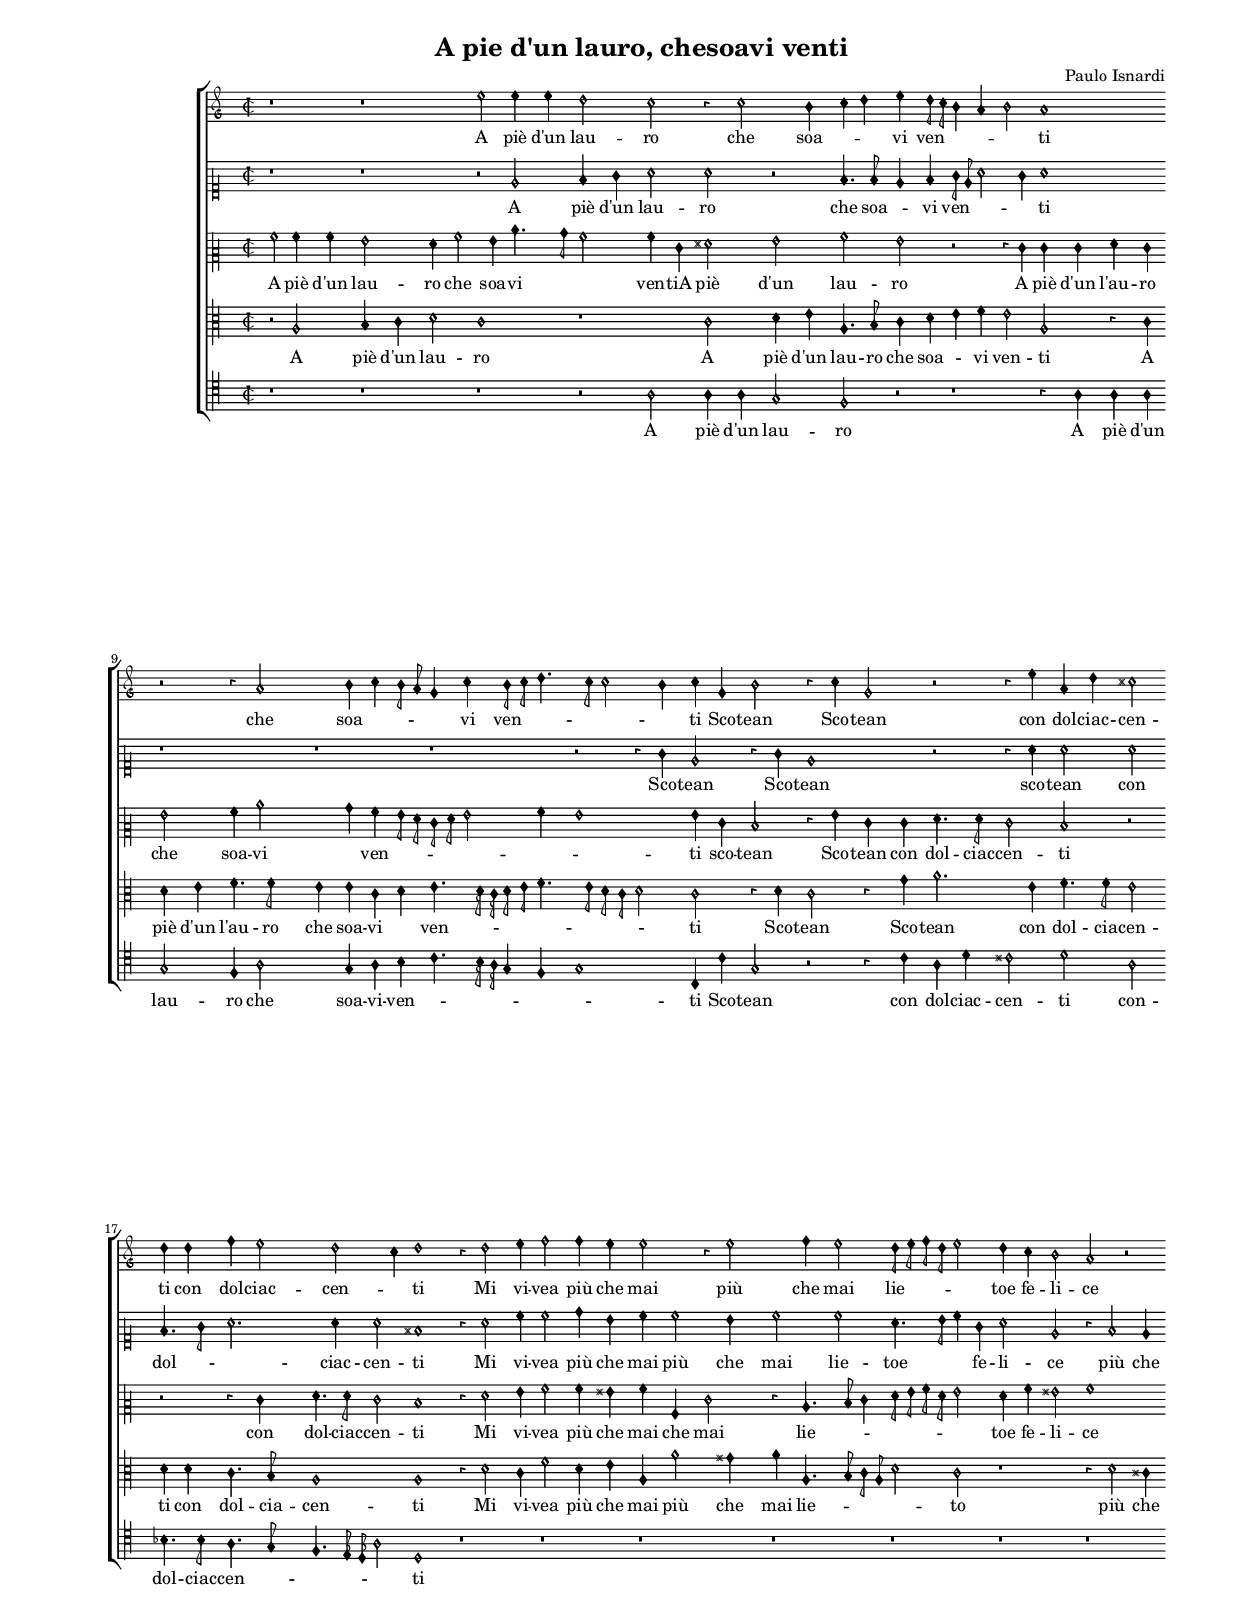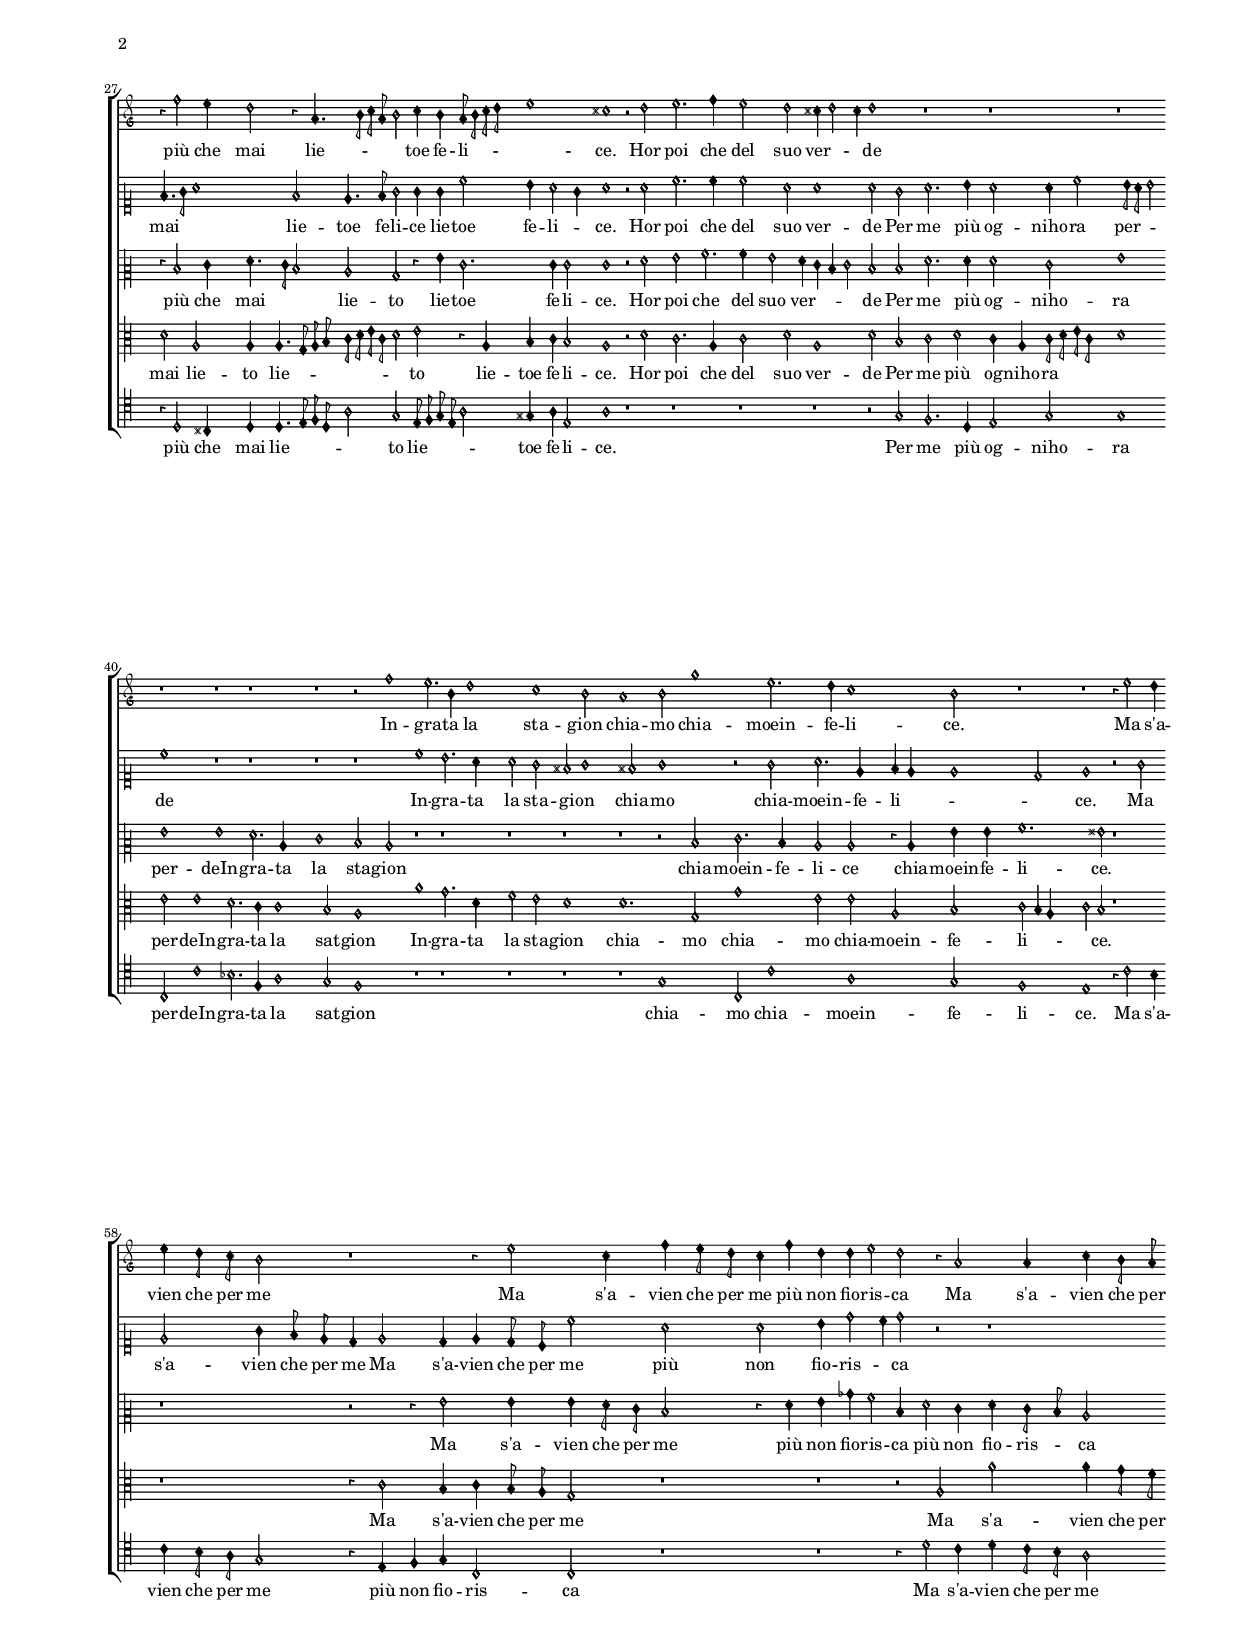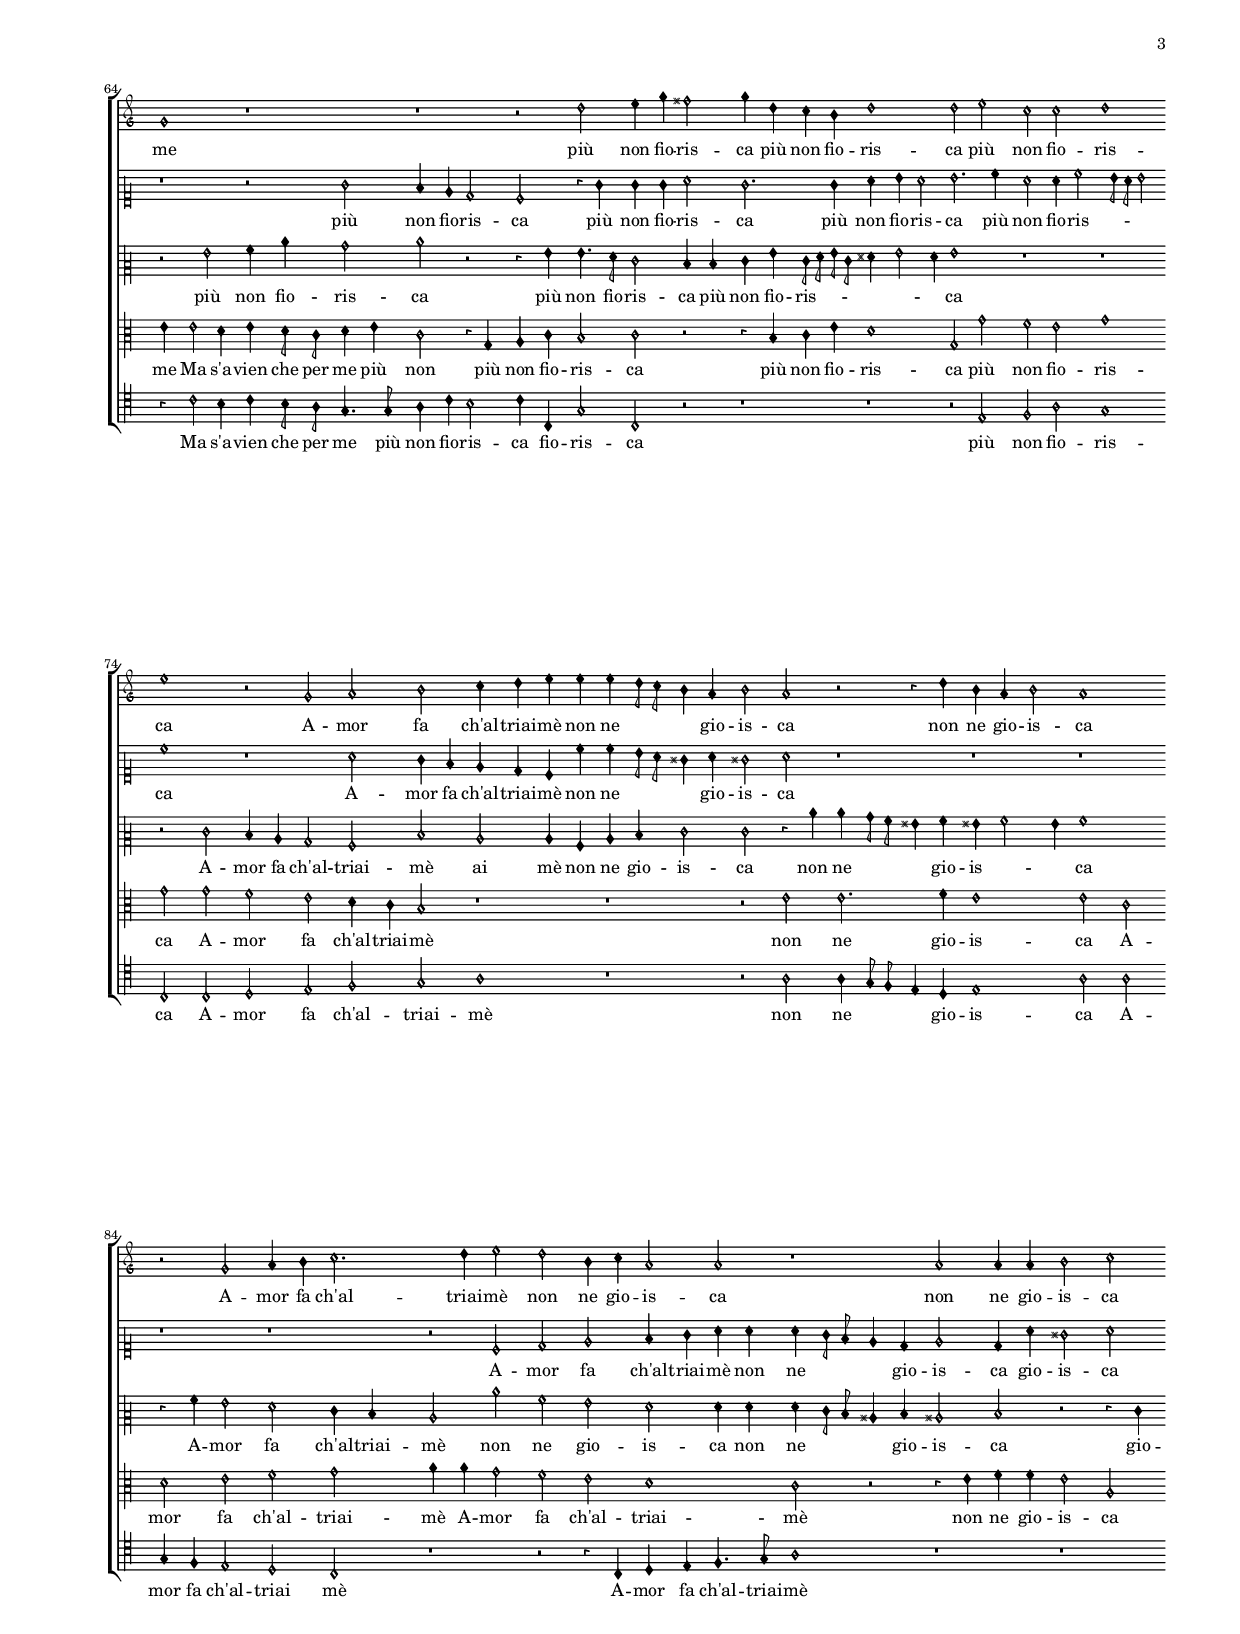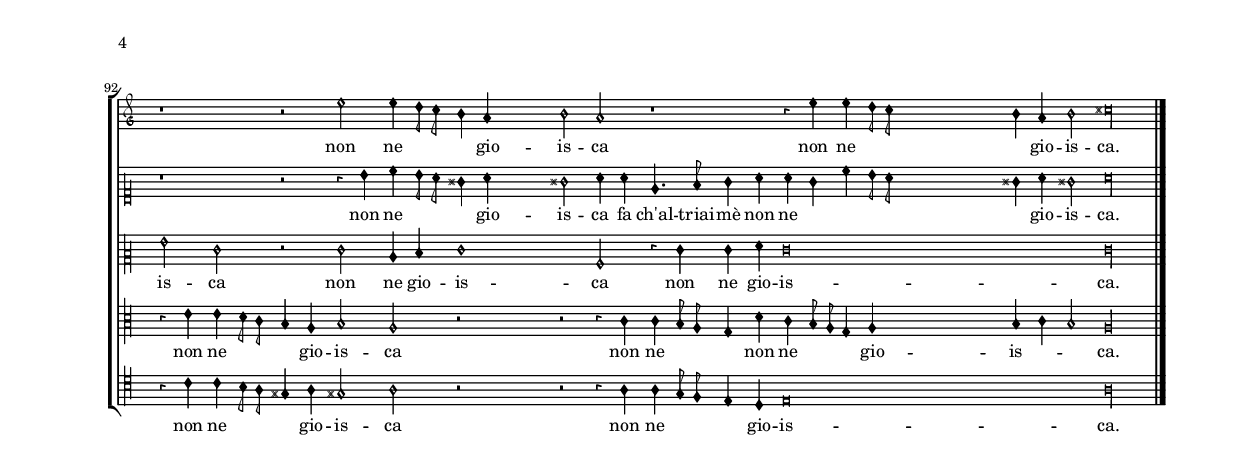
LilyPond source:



\version "2.12.0"







#(set-default-paper-size "a4")



\paper {
 top-system-spacing #'basic-distance = #10
  system-system-spacing #'basic-distance = #35
  last-bottom-spacing #'basic-distance = #10



  line-width    = 177.348\mm
 
 left-margin   = 19.9965\mm
 
 top-margin    = 12.656\mm

  bottom-margin = 12.656\mm
 
 %%indent = 0 \mm 

  %%set to ##t if your score is less than one page:
 
  ragged-last-bottom = ##t
 
  ragged-bottom = ##f
 
  %% system-separator-markup = \slashSeparator 
  
}




\header {

    title = "A pie d'un lauro, chesoavi venti"

    composer = "Paulo Isnardi"
    
}





AvoiceAA = \relative c'{
 \set Score.defaultBarType = "empty"
   \override Staff.TimeSignature #'style = #'mensural
\override Staff.Accidental #'glyph-name-alist = #alteration-mensural-glyph-name-alist
\override Stem #'flag-style = #'mensural
\override Stem #'thickness = #1.0
   \override Voice.NoteHead #'style = #'petrucci
\override Voice.Rest #'style = #'neomensural
\override Score.SpacingSpanner #'spacing-increment = #1.0 % tight spacing     
%% esto se usa para omitir el corchete   override Score.SystemStartBracket #'transparent = ##t
       \clef "petrucci-g"
   
    \key c \major 
    
 
    \time 2/2 
\autoBeamOff


    r1  | % 
\cadenzaOn
    r1 s4 
\cadenzaOff
   | % 2
  e'2 e4 e      | % 3
  
  d2 c      | % 4
  
  r4 c2 b4      | % 5
   
 c d e d8 c         | % 6
 
\set Score.currentBarNumber = #7
   b4 a b2      | % 7
  
  a1      | % 8
  
\cadenzaOn
  r2 r4 a2  
 \cadenzaOff
     | % 9
  
  s4 b c b8 a      | % 10
 
 \cadenzaOn
  g4 c b8 c d4.  
  \cadenzaOff
         | % 11

\set Score.currentBarNumber = #12
    s8 c c2 b4      | % 12
 
   c g b2      | % 13
 
   r4 c g2      | % 14
  
  r r4 e'      | % 15
    a, d cis2         | % 16
 
\set Score.currentBarNumber = #17
\cadenzaOn
   d4 d f e2  
  \cadenzaOff
     | % 17
 
   s4 d2 c4      | % 18
 
   d1      | % 19
 
   r4 d2 e4      | % 20
  
  f2 f4 e      | % 21
 
\cadenzaOn
   e2 r4 e2 
     \cadenzaOff
        | % 22

\set Score.currentBarNumber = #23
    s4 f e2      | % 23
 
   d8 e f d e2      | % 24
 
   d4 c b2      | % 25
 
   a r      | % 26
 
\cadenzaOn
   r4 f'2 e4  s2 
  \cadenzaOff
     | % 27
  
\cadenzaOn
  d2 r4 a4. 
   \cadenzaOff
        | % 28
 
\set Score.currentBarNumber = #29
   s8 b c a b2      | % 29
 
\cadenzaOn
   c4 b a8 b c d s4 
   \cadenzaOff
     | % 30
 
\cadenzaOn
   e1  s4  
   \cadenzaOff
   | % 31
 
   cis1      | % 32
 
   r2 d      | % 33

\cadenzaOn
    e2. f4  s4 
    \cadenzaOff
    | % 34
 
   e2 d         | % 35
 
\set Score.currentBarNumber = #36
   cis4 d2  cis4      | % 36
 
   d1      | % 37
 
   r1  | % 
  
\cadenzaOn
   r1 s4 
 \cadenzaOff
    | % 39 
   r1 | % 40 
\cadenzaOn
   r1 s2 
\cadenzaOff
   | % 41 
\cadenzaOn
   r1 s4 
\cadenzaOff
      | % 42 
\set Score.currentBarNumber = #43
\cadenzaOn
   r1 s2 
\cadenzaOff
   | % 43 
   r1 | % 44
\cadenzaOn
  r2 f1  
  \cadenzaOff
     | % 45

\cadenzaOn
    s2 e2.  
    \cadenzaOff
   | % 46
 
 \cadenzaOn
  s4 b d1  
     \cadenzaOff
    | % 47
 
 \cadenzaOn
  s2 c1  
   \cadenzaOff
     | % 48
 
\cadenzaOn
   s2 b  s2 
 \cadenzaOff
          | % 49

\cadenzaOn
\set Score.currentBarNumber = #50
    a1  s2 
  \cadenzaOff
     | % 50
 
\cadenzaOn
   b2 g'1 
     \cadenzaOff
    | % 51
  
\cadenzaOn
  s2 e2. s4 
    \cadenzaOff
    | % 52
 
\cadenzaOn
   s4 d c1  
    \cadenzaOff
    | % 53
 
\cadenzaOn
   s2 b  s2 
    \cadenzaOff
   | % 54
 
\cadenzaOn
   r1 s2 
   \cadenzaOff
   | % 
   r1     | % 56
\set Score.currentBarNumber = #57
   r4 e2 d4      | % 57
  
  e d8 c b2      | % 58
 
\cadenzaOn
   r1  s4 
  \cadenzaOff
   | % 
 
   r4 e2 c4      | % 60
 
   f e8 d c4 f      | % 61
 
   d d e2         | % 62
  
\set Score.currentBarNumber = #63
\cadenzaOn
  d r4 a2 
    \cadenzaOff
     | % 63
 
   s4 a c b8 a      | % 64
 
   g1      | % 65
 
   r1  | % 
   r1 | % 67
   r2 d'         | % 68
 
\set Score.currentBarNumber = #69
   e4 g fis2      | % 69
 
   g4 d c b      | % 70
 
   d1      | % 71
 
   d2 e      | % 72
 
\cadenzaOn
   c c  s4 
  \cadenzaOff
      | % 73
  
  d1      | % 74
 
   e         | % 75
 
\set Score.currentBarNumber = #76
   r2 g,      | % 76
 
   a b      | % 77
 
   c4 d e e      | % 78
  
  e d8 c b4 a      | % 79
  
  b2 a      | % 80
 
   r r4 d         | % 81
 
\set Score.currentBarNumber = #82
   b a b2      | % 82
 
   a1      | % 83
  
  r2 g      | % 84
 
\cadenzaOn
   a4 b c2.  
    \cadenzaOff
     | % 85
 
   s4 d e2      | % 86
 
   d b4 c         | % 87
 
\set Score.currentBarNumber = #88
   a2 a      | % 88
 
   r1  | % 
 
   a2 a4 a      | % 90
 
   b2 c      | % 91
 
   r1  | % 
 
   r2 e         | % 93
 
\set Score.currentBarNumber = #94
\cadenzaOn
   e4 d8 c b4 a s2 
     \cadenzaOff
       | % 94
 
   b2 a      | % 95
 
   r1  | % 

\cadenzaOn
    r4 e' e d8 c  s1
 \cadenzaOff
       | % 97
  
  b4 a b2     | % 98
  
  cis\longa  \bar "|." 
\override Staff.BarLine #'transparent = ##f

}% end of last bar in partorvoice

 






AvoiceBA = \relative c'{

     \override Staff.TimeSignature #'style = #'mensural
\override Staff.Accidental #'glyph-name-alist = #alteration-mensural-glyph-name-alist
\override Stem #'flag-style = #'mensural
\override Stem #'thickness = #1.0
   \override Voice.NoteHead #'style = #'petrucci
\override Voice.Rest #'style = #'neomensural  
\override Score.SpacingSpanner #'spacing-increment = #1.0 % tight spacing     
  \clef "petrucci-c1"
    \key c \major 
    
 
    \time 2/2 
\autoBeamOff


    r1  | % 
 
\cadenzaOn
    r1 s4 
\cadenzaOff
    | % 2
   r2 e      | % 3
 
   f4 g a2      | % 4
 
   a r      | % 5
  
  f4. f8 e4 f      | % 6
 
   g8 e8 a2 g4      | % 7
 
   a1      | % 8
  
\cadenzaOn
  r1 s4 
\cadenzaOff
    | % 
 
  r1 | % 10 
\cadenzaOn
  r1 s8 
\cadenzaOff
    | % 11 
  r2 r4 g      | % 12
  
  e2 r4 g      | % 13
 
   e1      | % 14
 
   r2 r4 a      | % 15
 
   a2 a      | % 16
 
\cadenzaOn
   f4. g8 a2.  
 \cadenzaOff
      | % 17
 
   s4 a a2      | % 18
 
   fis1      | % 19
  
  r4 a2 c4      | % 20
 
   c2 d4 b      | % 21

\cadenzaOn
    c c2 b4  s4 
   \cadenzaOff
     | % 22

    c2 c      | % 23
 
   a4. b8 c4 g      | % 24
 
   a2 e      | % 25
  
  r4 f2 e4      | % 26
 
\cadenzaOn
   f4. g8 a1  
   \cadenzaOff
    | % 27
 
\cadenzaOn
   s2 f   s8 
  \cadenzaOff
    | % 28
 
   e4. f8 g2      | % 29
 
\cadenzaOn
   g4 g c2 s4 
  \cadenzaOff
     | % 30
 
\cadenzaOn
   b4 a2 g4   s4 
   \cadenzaOff
    | % 31

    a1      | % 32
 
   r2 a      | % 33
 
\cadenzaOn
   c2. c4  s4 
      \cadenzaOff
    | % 34
  
  c2 a      | % 35
 
   a1      | % 36
  
  a2 g      | % 37
  
  a2. b4      | % 38
 
\cadenzaOn
   a2 a4 c2   
 \cadenzaOff
     | % 39
 
   s4 b8 a b2      | % 40
 
\cadenzaOn
   c1   s2 
  \cadenzaOff
     | % 41
  
\cadenzaOn
  r1 s4 
 \cadenzaOff
    | % 

\cadenzaOn
  r1 s2 
\cadenzaOff
   | % 43 
  r1 | % 44 
\cadenzaOn
  r1 s2 
\cadenzaOff
   | % 45 
\cadenzaOn
   c1  s4 
  \cadenzaOff
    | % 46
  
\cadenzaOn
  b2. a4  s2 
    \cadenzaOff
    | % 47
 
\cadenzaOn
   a2 g  s2 
  \cadenzaOff
    | % 48
 
\cadenzaOn
   fis g1 
   \cadenzaOff
      | % 49
 
\cadenzaOn
   s2  fis!  s2 
   \cadenzaOff
    | % 50
 
\cadenzaOn
   g1  s2 
     \cadenzaOff
   | % 51
 
\cadenzaOn
   r2 g   s2 
    \cadenzaOff
    | % 52
 
\cadenzaOn
   a2. e4  s2  
  \cadenzaOff
   | % 53
 
\cadenzaOn
   fis4 e e1   
  \cadenzaOff
    | % 54
 
\cadenzaOn
   s2 d s2 
   \cadenzaOff
    | % 55
 
   e1      | % 56
  
  r2 g      | % 57
 
   e g4 f8 e      | % 58
 
\cadenzaOn
   d4 e2 d4  s4 
   \cadenzaOff
     | % 59
 
   e d8 c c'2      | % 60
 
   a a      | % 61
 
   b4 d2 c4      | % 62
 
\cadenzaOn
   d2 r  s4 
    \cadenzaOff
     | % 63
 
   r1  | % 
 
   r1 | % 65
   r2 g,      | % 66
 
   f4 e d2      | % 67
 
   c r4 g'      | % 68
 
   g g a2      | % 69
 
   g2. g4      | % 70
 
   a b a2      | % 71
 
   b2. c4      | % 72
 
\cadenzaOn
   a2 a4 c2   
    \cadenzaOff
     | % 73
 
   s4 b8 a b2      | % 74
 
   c1      | % 75
 
   r1  | % 

    a2 g4 f      | % 77

    e d c c'      | % 78
 
   c b8 a gis4 a      | % 79
  
  gis2 a      | % 80
  
  r1  | % 
  r1 | % 82 
  r1 | % 83 
  r1 | % 84 
\cadenzaOn
  r1 s4 
  \cadenzaOff
    | % 85
  r2 c,      | % 86
 
   d e      | % 87
   
 f4 g a a      | % 88
  
  a g8 f e4 d      | % 89
 
   e2 d4 a'      | % 90
  
  gis2 a      | % 91
  
  r1  | % 
 
   r2 r4 b      | % 93
  
\cadenzaOn
  c b8 a gis4 a  s2 
   \cadenzaOff
        | % 94
 
   gis!2 a4 a      | % 95

    e4. f8 g4 a      | % 96
 
 \cadenzaOn
   a g c b8 a  s1
   \cadenzaOff
    | % 97
 
   gis4 a gis!2     | % 98
 
   a\longa  \bar "|." 
\override Staff.BarLine #'transparent = ##f
}% end of last bar in partorvoice

 






AvoiceCA = \relative c'{

 \override Staff.TimeSignature #'style = #'mensural
\override Staff.Accidental #'glyph-name-alist = #alteration-mensural-glyph-name-alist
\override Stem #'flag-style = #'mensural
\override Stem #'thickness = #1.0
   \override Voice.NoteHead #'style = #'petrucci
\override Voice.Rest #'style = #'neomensural
\override Score.SpacingSpanner #'spacing-increment = #1.0 % tight spacing     
    \clef "petrucci-c2"
   
    \key c \major 
    
 
    \time 2/2 
\autoBeamOff


    a'2 a4 a      | % 1
 
\cadenzaOn
   g2 f4 a2  
\cadenzaOff
       | % 2
 
   s4 g c4. b8      | % 3
 
   a2 a4 e      | % 4
  
  fis2 g      | % 5
  
  a g      | % 6
 
   r r4 e      | % 7
 
   e e f e      | % 8
 
\cadenzaOn
   g2 a4 c2  
  \cadenzaOff
     | % 9
 
   s4 b a g8 f      | % 10
 
\cadenzaOn
   e f g2 a4  s8 
    \cadenzaOff
    | % 11
 
   g1      | % 12

    g4 e d2      | % 13
  
  r4 g e e      | % 14
 
   f4. f8 e2      | % 15

    d r      | % 16
 
\cadenzaOn
   r r4 e  s4 
  \cadenzaOff
     | % 17

    f4. f8 e2      | % 18

    d1      | % 19
  
  r4 f2 g4      | % 20
 
   a2 a4 gis      | % 21

\cadenzaOn
    a a, e'2  s4 
    \cadenzaOff
     | % 22
 
   r4 c4. d8 e4      | % 23

    f8 g a f g2      | % 24

    f4 a gis2      | % 25
 
   a1      | % 26
 
\cadenzaOn
   r4 d,2 e4  s2 
   \cadenzaOff
    | % 27
 
\cadenzaOn
   f4. e8 d2 s8 
   \cadenzaOff
    | % 28
 
   c2 b      | % 29
 
\cadenzaOn
   r4 g' e2.  
   \cadenzaOff
     | % 30
 
\cadenzaOn
   s4 e e2   s4 
   \cadenzaOff
    | % 31
 
   e1      | % 32
 
   r2 f      | % 33
 
\cadenzaOn
   g a2. 
     \cadenzaOff
    | % 34

    a4 g2 f4      | % 35
  
  e d e2      | % 36
 
   d d      | % 37
 
   f2. f4      | % 38
 
\cadenzaOn
   f2 e  s4 
    \cadenzaOff
     | % 39
  
  g1      | % 40
 
\cadenzaOn
   g   s2 
   \cadenzaOff
   | % 41
  
\cadenzaOn
  g1 s4 
   \cadenzaOff
     | % 42
 
\cadenzaOn
   f2. c4  s2 
   \cadenzaOff
    | % 43

    e1      | % 44
 
\cadenzaOn
   d2 c   s2 
   \cadenzaOff
    | % 45
 
\cadenzaOn
   r1 s4 
  \cadenzaOff
   | % 
 
\cadenzaOn
   r1 s2 
 \cadenzaOff
   | % 47 
\cadenzaOn
   r1 s2 
\cadenzaOff
   | % 48 
\cadenzaOn
   r1 s2 
\cadenzaOff
   | % 49 
\cadenzaOn
   r1 s2 
 \cadenzaOff
   | % 50
\cadenzaOn
   r2 d  s2 
   \cadenzaOff
    | % 51
 
\cadenzaOn
   e2. d4   s2 
  \cadenzaOff
    | % 52

\cadenzaOn
    c2 c  s2 
   \cadenzaOff
    | % 53

\cadenzaOn
    r4 c g' g  s2 
   \cadenzaOff
      | % 54
 
\cadenzaOn
   a1.  
   \cadenzaOff
      | % 55
  
  s2 gis      | % 56

    r1  | % 

    r1 | % 58 
\cadenzaOn
   r2 r4 g2   
   \cadenzaOff
    | % 59
 
   s4 g g f8 e      | % 60
 
   d2 r4 f      | % 61

    g bes a2      | % 62
 
\cadenzaOn
   d,4 f2 e4  s4 
   \cadenzaOff
    | % 63
 
   f e8 d c2      | % 64
 
   r g'      | % 65

    a4 c b2      | % 66
 
   c r      | % 67
  
  r4 g g4. f8      | % 68
 
   e2 d4 d      | % 69
 
   e g e8 f g e      | % 70
 
   fis4 g2  fis4      | % 71
 
   g1      | % 72
 
\cadenzaOn
   r1 s4 
 \cadenzaOff
    | % 
 
   r1 | % 74
   r2 e      | % 75
  
  d4 c b2      | % 76
 
   a d      | % 77
  
  c c4 a      | % 78
 
   c d e2      | % 79

    e r4 c'      | % 80

    c b8 a gis4 a      | % 81
  
  gis a2 gis4      | % 82
 
   a1      | % 83
 
   r4 a g2      | % 84
 
\cadenzaOn
   f e4 d   s4 
 \cadenzaOff
     | % 85
 
   c2 c'      | % 86
 
   a g      | % 87
  
  f f4 f      | % 88
 
   f e8 d cis4 d      | % 89
 
   cis2 d      | % 90
 
   r r4 e      | % 91
 
   g2 e      | % 92

    r e      | % 93
 
\cadenzaOn
   c4 d e1  
   \cadenzaOff
      | % 94
 
   s2 a,      | % 95
 
   r4 e' e f      | % 96
 
 \cadenzaOn
   e\breve   
   \cadenzaOff
   | % 97
 
   s1     | % 98
 
   e\longa  \bar "|." 
\override Staff.BarLine #'transparent = ##f
}% end of last bar in partorvoice

 






AvoiceDA = \relative c{

   \override Staff.TimeSignature #'style = #'mensural
\override Staff.Accidental #'glyph-name-alist = #alteration-mensural-glyph-name-alist
\override Stem #'flag-style = #'mensural
\override Stem #'thickness = #1.0
   \override Voice.NoteHead #'style = #'petrucci
\override Voice.Rest #'style = #'neomensural
\override Score.SpacingSpanner #'spacing-increment = #1.0 % tight spacing     
    \clef "petrucci-c3"

    \key c \major 
    
 
    \time 2/2
\autoBeamOff

 
    r2 a'      | % 1
 
\cadenzaOn
   b4 c d2  s4 
\cadenzaOff
       | % 2
 
   c1      | % 3
  
  r1  | % 
  
  c2 d4 e      | % 5
 
   a,4. b8 c4 d      | % 6
 
   e f e2      | % 7
 
  a, r4 c      | % 8
  
\cadenzaOn
  d e f4. f8  s4 
 \cadenzaOff
       | % 9
 
   e4 e c d      | % 10
  
\cadenzaOn
  e4. d16 c d8 e f4.  
 \cadenzaOff
      | % 11
 
   s8 e d c d2      | % 12
 
   c r4 d      | % 13
  
  c2 r4 g'      | % 14
 
   a2. e4      | % 15
 
   f4. f8 e2      | % 16
  
\cadenzaOn
  d4 d c4. b8  s4 
  \cadenzaOff
      | % 17
  
  a1      | % 18
 
   a      | % 19
 
   r4 d2 c4      | % 20
 
   f2 d4 e      | % 21
 
\cadenzaOn
   a, a'2 gis4  s4 
   \cadenzaOff
    | % 22
 
   a a,4. b8 c a      | % 23
 
   d2 c      | % 24
  
  r1  | % 
 
   r4 d2 cis4      | % 26
 
\cadenzaOn
   d2 a   s2 
   \cadenzaOff
    | % 27
  
\cadenzaOn
  a4 a4. g8 a b s8 
     \cadenzaOff
     | % 28
 
   c d e c d2      | % 29
 
\cadenzaOn
   e r4 a, s4 
     \cadenzaOff
     | % 30
 
\cadenzaOn
   b c b2  s4 
     \cadenzaOff
      | % 31
 
   a1      | % 32
 
   r2 d      | % 33
 
\cadenzaOn
   c2. a4 s4 
     \cadenzaOff
      | % 34
 
   c2 d      | % 35
 
   a1      | % 36
  
  d2 b      | % 37
 
   c d      | % 38

\cadenzaOn
    c4 a c8 d e c  s4 
  \cadenzaOff
      | % 39

    d1      | % 40

\cadenzaOn
    e2 e1  
    \cadenzaOff
   | % 41
 
\cadenzaOn
   s2 d2.  
    \cadenzaOff
    | % 42
 
\cadenzaOn
   s4 c c1  
    \cadenzaOff
    | % 43
 
   s2 b      | % 44
  
\cadenzaOn
  a1   s2  
  \cadenzaOff
    | % 45
 
 \cadenzaOn
  a'1  s4 
    \cadenzaOff
   | % 46
 
\cadenzaOn
   g2. d4  s2 
    \cadenzaOff
   | % 47
 
\cadenzaOn
   f2 e  s2 
     \cadenzaOff
   | % 48
  
\cadenzaOn
  d1  s2 
   \cadenzaOff
    | % 49
 
\cadenzaOn
   d1.  
   \cadenzaOff
     | % 50
 
\cadenzaOn
   s2 g, s2 
    \cadenzaOff
     | % 51
 
\cadenzaOn
   g'1  s2 
    \cadenzaOff
     | % 52
  
\cadenzaOn
  e2 e  s2 
   \cadenzaOff
     | % 53
 
\cadenzaOn
   a, b  s2 
   \cadenzaOff
     | % 54
 
\cadenzaOn
   c b4 a  s2 
   \cadenzaOff
      | % 55
 
   c2 b      | % 56
 
   r1  | % 
   r1 | % 58
\cadenzaOn
    r4 c2 b4  s4 
    \cadenzaOff
      | % 59
  
  c b8 a g2      | % 60
 
   r1  | % 
   r1 | % 62
\cadenzaOn
   r2 a  s4  
 \cadenzaOff
      | % 63
 
   a'2 a4 g8 f      | % 64
 
   e4 e2 d4      | % 65
 
   e d8 c d4 e      | % 66
 
   c2 r4 g      | % 67
 
   a c b2      | % 68
  
  c r      | % 69
  
  r4 b c e      | % 70
 
   d1      | % 71
 
   g,2 g'      | % 72
 
\cadenzaOn
   f e  s4 
 \cadenzaOff
     | % 73
 
   g1      | % 74
 
   g2 g      | % 75
 
   f e      | % 76
 
   d4 c b2      | % 77
 
   r1  | % 
   r1 | % 79
    r2 e      | % 80
 
   e2. f4      | % 81
 
   e1      | % 82
  
  e2 c      | % 83
 
   d e      | % 84
 
\cadenzaOn
   f g s4 
   \cadenzaOff
     | % 85
 
   a4 a g2      | % 86
 
   f e      | % 87
 
   d1      | % 88
 
   c2 r      | % 89
  
  r4 e f f      | % 90
 
   e2 a,      | % 91
 
   r4 e' e d8 c      | % 92
 
   b4 a b2      | % 93
 
\cadenzaOn
   a r s2 
   \cadenzaOff
      | % 94
 
   r r4 c      | % 95
 
   c b8 a g4 d'      | % 96
 
 \cadenzaOn
   c b8 a g4 a   s1
     \cadenzaOff
    | % 97
 
   b4 c b2      | % 98
 
   a\longa  \bar "|." 
\override Staff.BarLine #'transparent = ##f
}% end of last bar in partorvoice

 






AvoiceEA = \relative c{

    \override Staff.TimeSignature #'style = #'mensural
\override Staff.Accidental #'glyph-name-alist = #alteration-mensural-glyph-name-alist
\override Stem #'flag-style = #'mensural
\override Stem #'thickness = #1.0
   \override Voice.NoteHead #'style = #'petrucci
\override Voice.Rest #'style = #'neomensural
\override Score.SpacingSpanner #'spacing-increment = #1.0 % tight spacing 
      \clef "petrucci-c4"  
   \key c \major 
    

    \time 2/2 

\autoBeamOff

    r1  | % 
\cadenzaOn
    r1 s4 
\cadenzaOff
     | % 2 
    r1 | % 3 
   r2 a'      | % 4
 
   a4 a g2      | % 5
   
 f r      | % 6
  
  r1  | % 
  
  r4 a a a      | % 8
 
\cadenzaOn
   g2 f4 a2  
 \cadenzaOff
      | % 9
 
   s4 g a b      | % 10
  
\cadenzaOn
  c4. b16 a g4 f  s8 
   \cadenzaOff
     | % 11
 
   g1      | % 12
   
 c,4 c' g2      | % 13
 
   r r4 c      | % 14
 
   a d cis2      | % 15
 
   d a      | % 16
 
\cadenzaOn
   bes4.  bes8 a4. g8  s4 
    \cadenzaOff
     | % 17
 
   f4. e16 d a'2      | % 18
 
   d,1      | % 19
 
   r1  | % 
 
   r1 | % 21 
\cadenzaOn
   r1 s4 
  \cadenzaOff
     | % 22 
   r1 | % 23 
   r1 | % 24 
   r1 | % 25 
   r1 | % 26
\cadenzaOn
   r4 d2 cis4   s2 
  \cadenzaOff
   | % 27
  
\cadenzaOn
  d4 d4. e8 f d   s8 
  \cadenzaOff
   | % 28
 
   a'2 g      | % 29

  \cadenzaOn
  e8 f g e a2  s4 
  \cadenzaOff
    | % 30
  
\cadenzaOn
  gis4 a e2  s4 
   \cadenzaOff
    | % 31
 
  a1      | % 32
 
   r1  | % 

\cadenzaOn
   r1 s4 
 \cadenzaOff
   | % 34 
   r1 | % 35 
   r1 | % 36
    r2 g      | % 37

    f2. d4      | % 38
 
\cadenzaOn
   e2 g  s4 
  \cadenzaOff
     | % 39
 
   g1      | % 40
 
\cadenzaOn
   c,2 c'1  
   \cadenzaOff
     | % 41
 
\cadenzaOn
   s2 bes2.  
     \cadenzaOff
   | % 42
 
\cadenzaOn
   s4 f a1   
    \cadenzaOff
   | % 43
 
   s2 g      | % 44
 
\cadenzaOn
   f1   s2 
    \cadenzaOff
    | % 45
 
\cadenzaOn
   r1 s4 
 \cadenzaOff
    | % 

\cadenzaOn
   r1 s2 
 \cadenzaOff
   | % 47 
\cadenzaOn
   r1 s2 
 \cadenzaOff
   | % 48 
\cadenzaOn
   r1 s2 
 \cadenzaOff
   | % 49 
\cadenzaOn
   r1 s2 
 \cadenzaOff
   | % 50 
\cadenzaOn
   g1  s2 
    \cadenzaOff
   | % 51
 
\cadenzaOn
   c,2 c'1  
    \cadenzaOff
    | % 52

\cadenzaOn
    s2 a1   
    \cadenzaOff
   | % 53
 
\cadenzaOn
   s2 g  s2 
    \cadenzaOff
    | % 54
 
\cadenzaOn
   f1  s2  
   \cadenzaOff
    | % 55
   
 e1      | % 56

    r4 c'2 b4      | % 57
 
   c b8 a g2      | % 58
 
\cadenzaOn
   r4 e f g  s4 
    \cadenzaOff
     | % 59
 
   c,2 c      | % 60
 
   r1  | % 
   r1 | % 62

\cadenzaOn
    r4 d'2 c4  s4 
    \cadenzaOff
      | % 63
 
   d c8 b a2      | % 64
  
  r4 c2 b4      | % 65
 
   c b8 a g4. g8      | % 66
 
   a4 c b2      | % 67
  
  c4 c, g'2      | % 68
 
   c, r      | % 69
  
  r1  | % 

  r1 | % 71 
   r2 e      | % 72
 
\cadenzaOn
   f a   s4 
    \cadenzaOff
     | % 73
 
   g1      | % 74
  
  c,2 c      | % 75
  
  d e      | % 76
 
   f g      | % 77
 
   a1      | % 78
 
   r1  | % 
  
  r2 a      | % 80

    a4 g8 f e4 d      | % 81

    e1      | % 82
 
   a2 a      | % 83

    g4 f e2      | % 84
 
\cadenzaOn
   d c   s4 
 \cadenzaOff
     | % 85
 
   r1  | % 

    r2 r4 c      | % 87
 
   d e f4. g8      | % 88
 
   a1      | % 89
  
  r1  | % 
  r1 | % 91
    r4 c c b8 a      | % 92
 
   gis4 a gis!2      | % 93
 
\cadenzaOn
   a r s2 
    \cadenzaOff
     | % 94
  
  r r4 a      | % 95
  
  a g8 f e4 d      | % 96
 
 \cadenzaOn
   e\breve 
   \cadenzaOff
      | % 97
  
  s1    | % 98
  
  a\longa  \bar "|." 
\override Staff.BarLine #'transparent = ##f
}% end of last bar in partorvoice






      ApartAverseA = \lyricmode { 

\set stanza = \skip4 A   piè     d'un   lau -- ro che
  soa -- \skip4 \skip4 vi ven -- \skip4 \skip4 \skip4 \skip4 ti   che       soa
  -- \skip4 \skip4 \skip4 \skip4 vi ven -- \skip4 \skip4 \skip4 \skip4 \skip4 ti Sco --
  tean Sco -- tean con dol -- ciac -- cen -- ti con dol -- ciac -- cen
  -- \skip4 ti Mi vi -- vea   più   che mai   più       che mai lie --
\skip4 \skip4 \skip4  \skip4 toe fe -- li -- ce   più   che mai lie -- \skip4 \skip4 \skip4 \skip4 toe fe -- li
  -- \skip4 \skip4 \skip4 \skip4 ce. Hor poi che del suo ver -- \skip4 \skip4 de In -- gra
  -- ta   la       sta -- gion chia -- mo chia -- moein -- fe -- li --
  ce. Ma   s'a   -- vien che per me Ma   s'a   -- vien che per me   più   non fio --
  ris -- ca   Ma         s'a   -- vien che per me   più   non fio -- ris -- ca
    più   non fio -- ris -- ca   più   non fio -- ris -- ca A -- mor fa
    ch'al   -- triai --   mè   non   ne       \skip4 \skip4 \skip4 gio -- is -- ca non
  ne gio -- is -- ca A -- mor fa   ch'al   -- triai --   mè   non ne gio
  -- is -- ca non ne gio -- is -- ca non   ne       \skip4  \skip4 \skip4 gio -- is
  -- ca non   ne       \skip4  \skip4 \skip4 gio -- is --   ca.  
}
      


ApartBverseA = \lyricmode { 
\set stanza = \skip4 A   piè     d'un   lau -- ro che
  soa -- \skip4 vi ven -- \skip4 \skip4 \skip4 ti Sco -- tean Sco -- tean sco
  -- tean con dol -- \skip4 \skip4 ciac -- cen -- ti Mi vi -- vea
    più   che mai   più   che mai lie --   toe       \skip4 \skip4 fe -- li --
  ce   più   che   mai       \skip4 \skip4 lie -- toe fe -- li -- ce lie
  -- toe fe -- li -- \skip4 ce. Hor poi che del suo ver -- de Per me
    più   og -- niho --   ra       per -- \skip4 \skip4 de In -- gra -- ta la sta
  -- gi --   on       chia -- mo chia -- moein -- fe -- li -- \skip4
  \skip4 \skip4 ce. Ma   s'a   -- vien che per me Ma   s'a   -- vien che per me
    più   non fio -- ris -- \skip4 ca   più   non fio -- ris -- ca   più  
  non fio -- ris -- ca   più   non fio -- ris -- ca   più   non fio -- ris
  -- \skip4 \skip4 \skip4 ca A -- mor fa   ch'al   -- triai --   mè   non   ne   
     \skip4 \skip4 \skip4 gio -- is -- ca A -- mor fa   ch'al   -- triai --   mè  
  non   ne       \skip4 \skip4 \skip4 gio -- is -- ca gio -- is -- ca non   ne      
  \skip4 \skip4  \skip4 gio -- is -- ca fa   ch'al   -- triai --   mè   non   ne      
  \skip4 \skip4 \skip4 \skip4 \skip4 gio -- is --   ca.  
}
      


ApartCverseA = \lyricmode { 
\set stanza = \skip4 A   piè     d'un   lau -- ro
    che       soa --   vi       \skip4 \skip4 ven -- tiA   piè     d'un   lau --
  ro A   piè     d'un     l'au   -- ro che soa --   vi       \skip4   ven -- \skip4
  \skip4 \skip4 \skip4 \skip4 \skip4 \skip4 ti sco -- tean Sco -- tean con dol --
  ciac -- cen -- ti con dol -- ciac -- cen -- ti Mi vi -- vea   più  
  che mai che mai lie -- \skip4 \skip4 \skip4 \skip4 \skip4 \skip4 \skip4 toe fe -- li --
  ce   più   che   mai       \skip4 \skip4 lie -- to lie --   toe       fe -- li
  -- ce. Hor poi   che       del suo ver -- \skip4 \skip4 \skip4  de Per me   più  
  og -- niho -- ra per -- deIn -- gra -- ta la sta -- gion chia --
  moein -- fe -- li -- ce chia -- moein -- fe -- li -- ce.   Ma      
    s'a   -- vien che per me   più   non fio -- ris -- ca   più   non fio -- ris
  -- \skip4 ca   più   non fio -- ris -- ca   più   non fio -- ris -- ca   più  
  non fio -- ris -- \skip4 \skip4 \skip4 \skip4 \skip4 \skip4 ca A -- mor fa   ch'al   --
  triai --   mè   ai   mè   non ne gio -- is -- ca non   ne       \skip4 \skip4 \skip4
  gio -- is -- \skip4 \skip4 ca A -- mor fa   ch'al   -- triai --   mè  
  non ne gio -- is -- ca non   ne       \skip4 \skip4 \skip4 gio -- is -- ca gio --
  is -- ca non ne gio -- is -- ca non ne gio -- is --   ca.  
}
      


ApartDverseA = \lyricmode { 
\set stanza = \skip4 A   piè     d'un   lau -- ro A
    piè     d'un   lau -- ro che soa -- \skip4 vi ven -- ti A   piè     d'un  
    l'au   -- ro che soa --   vi       \skip4 ven -- \skip4 \skip4 \skip4 \skip4 \skip4 \skip4 \skip4 \skip4 \skip4 ti Sco -- tean Sco -- tean con dol -- cia -- cen -- ti con
  dol -- cia -- cen -- ti Mi vi -- vea   più   che mai   più   che mai lie
  -- \skip4 \skip4 \skip4 \skip4 to   più   che mai lie -- to lie -- \skip4
  \skip4 \skip4 \skip4 \skip4 \skip4 \skip4 \skip4 to lie -- toe fe -- li -- ce. Hor poi che del
  suo ver -- de Per me   più   og -- niho --   ra       \skip4  \skip4 \skip4 \skip4 per -- deIn --
  gra -- ta   la       sat -- gion In -- gra -- ta la sta -- gion chia
  -- mo chia -- mo chia -- moein -- fe -- li -- \skip4 \skip4 \skip4
  ce. Ma   s'a   -- vien che per me Ma   s'a   -- vien che per me Ma   s'a   -- vien
  che per me   più   non   più   non fio -- ris -- ca   più   non fio -- ris --
  ca   più   non fio -- ris -- ca A -- mor fa   ch'al   -- triai --   mè  
  non ne gio -- is -- ca A -- mor fa   ch'al   -- triai --   mè   A -- mor
  fa   ch'al   --   triai    --   mè             non ne gio -- is -- ca non
    ne       \skip4 \skip4 \skip4 gio -- is -- ca non   ne       \skip4 \skip4 \skip4 non   ne   
     \skip4 \skip4 \skip4 gio -- is -- \skip4 \skip4   ca.  
}
      


ApartEverseA = \lyricmode { 
\set stanza = \skip4 A   piè     d'un   lau -- ro A
    piè     d'un   lau -- ro   che       soa -- vi --   ven -- \skip4
 \skip4 \skip4 \skip4 \skip4 \skip4 ti Sco -- tean con dol -- ciac -- cen -- ti con
  -- dol -- ciac -- cen -- \skip4 \skip4 \skip4 \skip4 \skip4 ti   più   che
  mai lie -- \skip4 \skip4 \skip4 \skip4 to lie -- \skip4 \skip4 \skip4 \skip4 toe fe -- li -- ce.
  Per me   più   og -- niho -- ra per -- deIn -- gra -- ta   la       sat
  -- gion chia -- mo chia -- moein -- fe -- li -- ce. Ma   s'a   -- vien
  che per me   più   non fio -- ris -- ca Ma   s'a   -- vien che per me Ma   s'a  
  -- vien che per me   più   non fio -- ris -- ca fio -- ris -- ca   più   non
  fio -- ris -- ca A -- mor fa   ch'al   -- triai --   mè   non   ne      
 \skip4 \skip4 \skip4 gio -- is -- ca A -- mor fa   ch'al   -- triai   mè   A -- mor
  fa   ch'al   -- triai --   mè   non   ne       \skip4 \skip4 \skip4 gio -- is -- ca
  non   ne       \skip4 \skip4 \skip4 gio -- is --   ca.  
}






\score {
 
    << 

        \context StaffGroup = G<<
 
            \context Staff = ApartA << 

                \context Voice = AvoiceAA \AvoiceAA

            >>

              \context Lyrics = ApartAverseA\lyricsto AvoiceAA  \ApartAverseA


            \context Staff = ApartB <<
 
                \context Voice = AvoiceBA \AvoiceBA

            >>


			   \context Lyrics = ApartBverseA\lyricsto AvoiceBA  \ApartBverseA

            \context Staff = ApartC <<
 
                \context Voice = AvoiceCA \AvoiceCA

            >>

			

			     \context Lyrics = ApartCverseA\lyricsto AvoiceCA  \ApartCverseA
 
 
           \context Staff = ApartD <<
 
                \context Voice = AvoiceDA \AvoiceDA
 
           >>


		        \context Lyrics = ApartDverseA\lyricsto AvoiceDA  \ApartDverseA

		   
            \context Staff = ApartE <<
 
                \context Voice = AvoiceEA \AvoiceEA

            >>


			    \context Lyrics = ApartEverseA\lyricsto AvoiceEA  \ApartEverseA


        >> %end of StaffGroupG


 


     \set Score.skipBars = ##t

      %%\set Score.melismaBusyProperties = #'()
 
           \set Score.markFormatter = #format-mark-box-letters %%boxed rehearsal-marks

       \override Score.TimeSignature #'style = #'() %%makes timesigs always numerical

      %% remove previous line to get cut-time/alla breve or common time
 
      \set Score.pedalSustainStyle = #'mixed 

       %% make spanners comprise the note it end on, so that there is no doubt that this note is included.

       \override Score.TrillSpanner #'(bound-details right padding) = #-2
 
     \override Score.TextSpanner #'(bound-details right padding) = #-1
 
     %% Lilypond's normal textspanners are too weak: 
 
      \override Score.TextSpanner #'dash-period = #1
 
     \override Score.TextSpanner #'dash-fraction = #0.5
 
     %% lilypond chordname font, like mscore jazzfont, is both far too big and extremely ugly (olagunde@start.no):

      \override Score.ChordName #'font-family = #'roman 

      \override Score.ChordName #'font-size =#0 

      %% In my experience the normal thing in printed scores is maj7 and not the triangle. (olagunde):

      \set Score.majorSevenSymbol = \markup {maj7}
  
>>



  %% Boosey and Hawkes, and Peters, have barlines spanning all staff-groups in a score,

  %% Eulenburg and Philharmonia, like Lilypond, have no barlines between staffgroups.

  %% If you want the Eulenburg/Lilypond style, comment out the following line:
 

 \layout {\context {\Score \override BarLine #'transparent = ##t}}

}%% end of score-block

 

#(set-global-staff-size 14)
